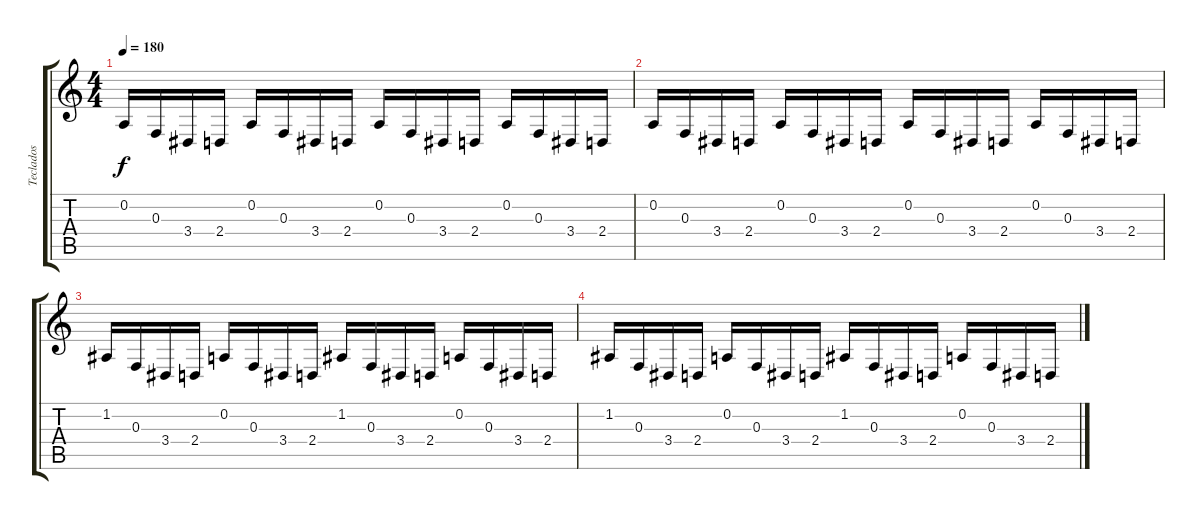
\track ("Teclados" "Teclados") {instrument acousticgrandpiano}
\staff {score tabs}
\tuning (D4 A3 F3 C3 G2 D2) {hide}
\ts (4 4)
\tempo 180
\clef g2
\ks c
0.2.16{dy f} 0.3.16 3.4.16 2.4.16 0.2.16 0.3.16 3.4.16 2.4.16 0.2.16 0.3.16 3.4.16 2.4.16 0.2.16 0.3.16 3.4.16 2.4.16 |
0.2.16 0.3.16 3.4.16 2.4.16 0.2.16 0.3.16 3.4.16 2.4.16 0.2.16 0.3.16 3.4.16 2.4.16 0.2.16 0.3.16 3.4.16 2.4.16 |
1.2.16 0.3.16 3.4.16 2.4.16 0.2.16 0.3.16 3.4.16 2.4.16 1.2.16 0.3.16 3.4.16 2.4.16 0.2.16 0.3.16 3.4.16 2.4.16 |
1.2.16 0.3.16 3.4.16 2.4.16 0.2.16 0.3.16 3.4.16 2.4.16 1.2.16 0.3.16 3.4.16 2.4.16 0.2.16 0.3.16 3.4.16 2.4.16
